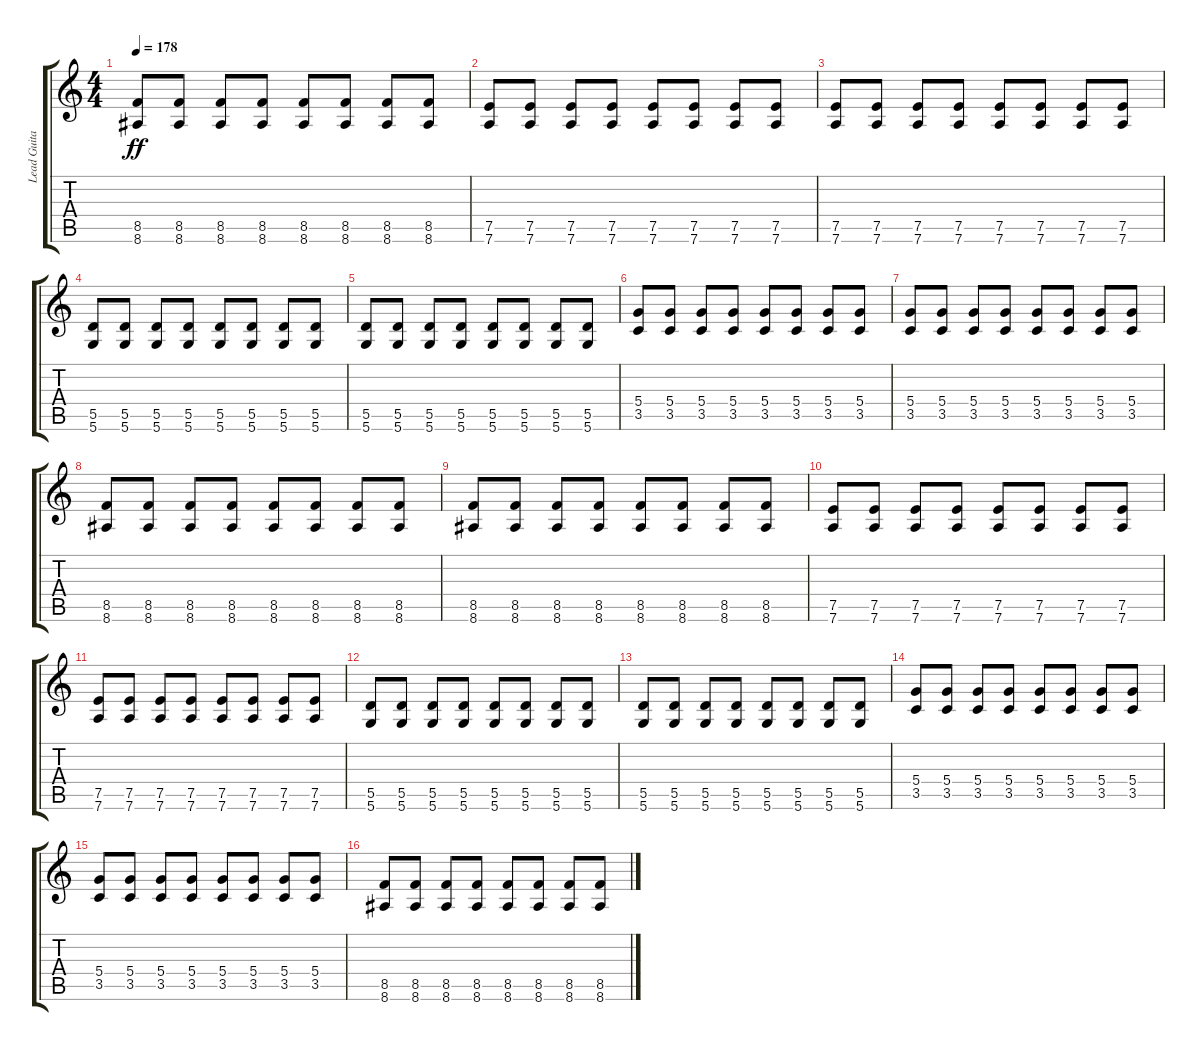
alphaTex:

\track ("Lead Guitar L" "Lead Guita") {instrument distortionguitar}
\staff {score tabs}
\tuning (E4 B3 G3 D3 A2 D2) {hide}
\ts (4 4)
\tempo 178
\clef g2
\ks c
(8.5 8.6).8{dy ff} (8.5 8.6).8 (8.5 8.6).8 (8.5 8.6).8 (8.5 8.6).8 (8.5 8.6).8 (8.5 8.6).8 (8.5 8.6).8 |
(7.5 7.6).8 (7.5 7.6).8 (7.5 7.6).8 (7.5 7.6).8 (7.5 7.6).8 (7.5 7.6).8 (7.5 7.6).8 (7.5 7.6).8 |
(7.5 7.6).8 (7.5 7.6).8 (7.5 7.6).8 (7.5 7.6).8 (7.5 7.6).8 (7.5 7.6).8 (7.5 7.6).8 (7.5 7.6).8 |
(5.5 5.6).8 (5.5 5.6).8 (5.5 5.6).8 (5.5 5.6).8 (5.5 5.6).8 (5.5 5.6).8 (5.5 5.6).8 (5.5 5.6).8 |
(5.5 5.6).8 (5.5 5.6).8 (5.5 5.6).8 (5.5 5.6).8 (5.5 5.6).8 (5.5 5.6).8 (5.5 5.6).8 (5.5 5.6).8 |
(5.4 3.5).8 (5.4 3.5).8 (5.4 3.5).8 (5.4 3.5).8 (5.4 3.5).8 (5.4 3.5).8 (5.4 3.5).8 (5.4 3.5).8 |
(5.4 3.5).8 (5.4 3.5).8 (5.4 3.5).8 (5.4 3.5).8 (5.4 3.5).8 (5.4 3.5).8 (5.4 3.5).8 (5.4 3.5).8 |
(8.5 8.6).8 (8.5 8.6).8 (8.5 8.6).8 (8.5 8.6).8 (8.5 8.6).8 (8.5 8.6).8 (8.5 8.6).8 (8.5 8.6).8 |
(8.5 8.6).8 (8.5 8.6).8 (8.5 8.6).8 (8.5 8.6).8 (8.5 8.6).8 (8.5 8.6).8 (8.5 8.6).8 (8.5 8.6).8 |
(7.5 7.6).8 (7.5 7.6).8 (7.5 7.6).8 (7.5 7.6).8 (7.5 7.6).8 (7.5 7.6).8 (7.5 7.6).8 (7.5 7.6).8 |
(7.5 7.6).8 (7.5 7.6).8 (7.5 7.6).8 (7.5 7.6).8 (7.5 7.6).8 (7.5 7.6).8 (7.5 7.6).8 (7.5 7.6).8 |
(5.5 5.6).8 (5.5 5.6).8 (5.5 5.6).8 (5.5 5.6).8 (5.5 5.6).8 (5.5 5.6).8 (5.5 5.6).8 (5.5 5.6).8 |
(5.5 5.6).8 (5.5 5.6).8 (5.5 5.6).8 (5.5 5.6).8 (5.5 5.6).8 (5.5 5.6).8 (5.5 5.6).8 (5.5 5.6).8 |
(5.4 3.5).8 (5.4 3.5).8 (5.4 3.5).8 (5.4 3.5).8 (5.4 3.5).8 (5.4 3.5).8 (5.4 3.5).8 (5.4 3.5).8 |
(5.4 3.5).8 (5.4 3.5).8 (5.4 3.5).8 (5.4 3.5).8 (5.4 3.5).8 (5.4 3.5).8 (5.4 3.5).8 (5.4 3.5).8 |
(8.5 8.6).8 (8.5 8.6).8 (8.5 8.6).8 (8.5 8.6).8 (8.5 8.6).8 (8.5 8.6).8 (8.5 8.6).8 (8.5 8.6).8
